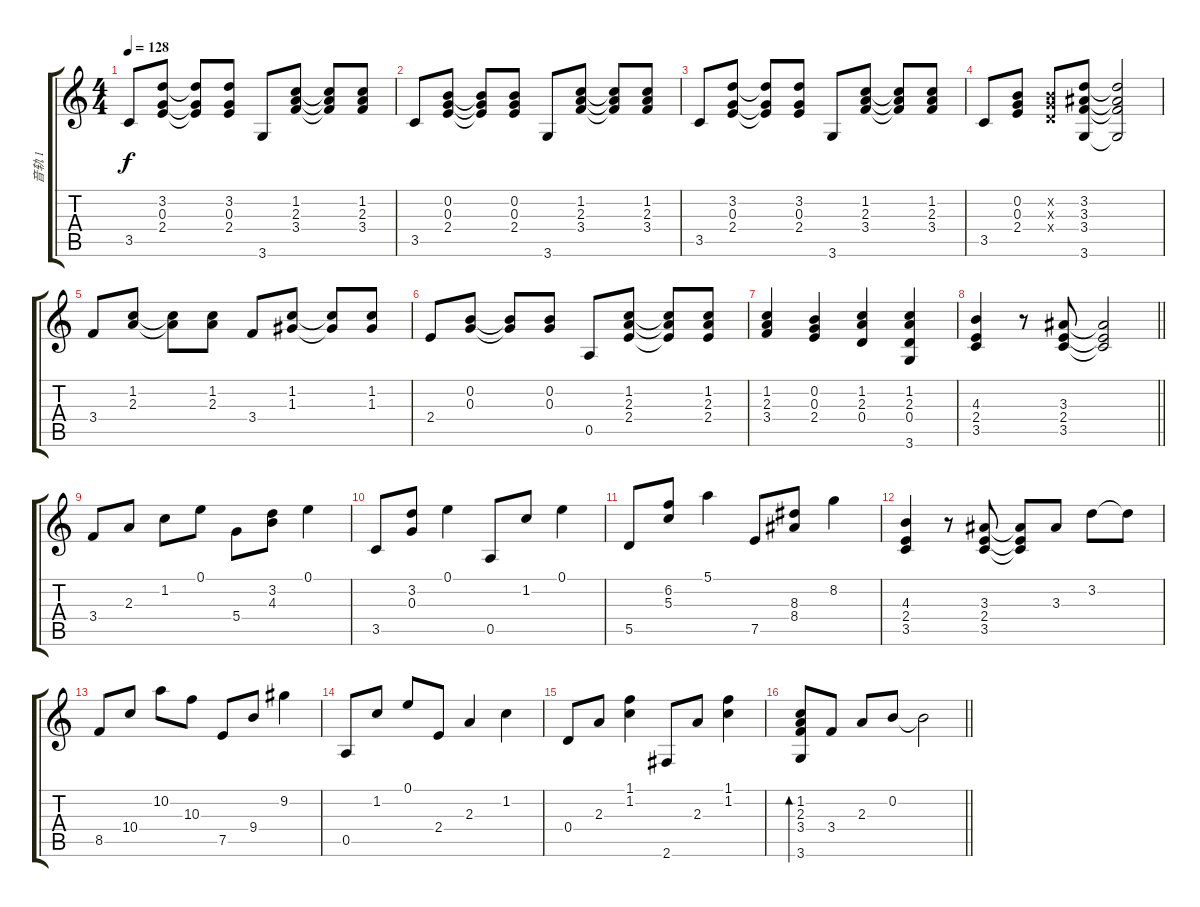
\track ("音轨 1" "音轨 1") {instrument electricguitarjazz}
\staff {score tabs}
\tuning (E4 B3 G3 D3 A2 E2) {hide}
\ts (4 4)
\tempo 128
\clef g2
\ks c
3.5.8{dy f} (3.2 0.3 2.4).8 (3.2{t} 0.3{t} 2.4{t}).8 (3.2 0.3 2.4).8 3.6.8 (1.2 2.3 3.4).8 (1.2{t} 2.3{t} 3.4{t}).8 (1.2 2.3 3.4).8 |
3.5.8 (0.2 0.3 2.4).8 (0.2{t} 0.3{t} 2.4{t}).8 (0.2 0.3 2.4).8 3.6.8 (1.2 2.3 3.4).8 (1.2{t} 2.3{t} 3.4{t}).8 (1.2 2.3 3.4).8 |
3.5.8 (3.2 0.3 2.4).8 (3.2{t} 0.3{t} 2.4{t}).8 (3.2 0.3 2.4).8 3.6.8 (1.2 2.3 3.4).8 (1.2{t} 2.3{t} 3.4{t}).8 (1.2 2.3 3.4).8 |
3.5.8 (0.2 0.3 2.4).8 (0.2{x} 0.3{x} 0.4{x}).8 (3.2 3.3 3.4 3.6).8 (3.2{t} 3.3{t} 3.4{t} 3.6{t}).2 |
3.4.8 (1.2 2.3).8 (1.2{t} 2.3{t}).8 (1.2 2.3).8 3.4.8 (1.2 1.3).8 (1.2{t} 1.3{t}).8 (1.2 1.3).8 |
2.4.8 (0.2 0.3).8 (0.2{t} 0.3{t}).8 (0.2 0.3).8 0.5.8 (1.2 2.3 2.4).8 (1.2{t} 2.3{t} 2.4{t}).8 (1.2 2.3 2.4).8 |
(1.2 2.3 3.4).4 (0.2 0.3 2.4).4 (1.2 2.3 0.4).4 (1.2 2.3 0.4 3.6).4 |
\barLineRight lightlight
(4.3 2.4 3.5).4 r.8 (3.3 2.4 3.5).8 (3.3{t} 2.4{t} 3.5{t}).2 |
3.4.8 2.3.8 1.2.8 0.1.8 5.4.8 (3.2 4.3).8 0.1.4 |
3.5.8 (3.2 0.3).8 0.1.4 0.5.8 1.2.8 0.1.4 |
5.5.8 (6.2 5.3).8 5.1.4 7.5.8 (8.3 8.4).8 8.2.4 |
(4.3 2.4 3.5).4 r.8 (3.3 2.4 3.5).8 (3.3{t} 2.4{t} 3.5{t}).8 3.3.8 3.2.8 3.2{t}.8 |
8.5.8 10.4.8 10.2.8 10.3.8 7.5.8 9.4.8 9.2.4 |
0.5.8 1.2.8 0.1.8 2.4.8 2.3.4 1.2.4 |
0.4.8 2.3.8 (1.1 1.2).4 2.6.8 2.3.8 (1.1 1.2).4 |
\barLineRight lightlight
(1.2 2.3 3.4 3.6).8{bd 240} 3.4.8 2.3.8 0.2.8 0.2{t}.2
